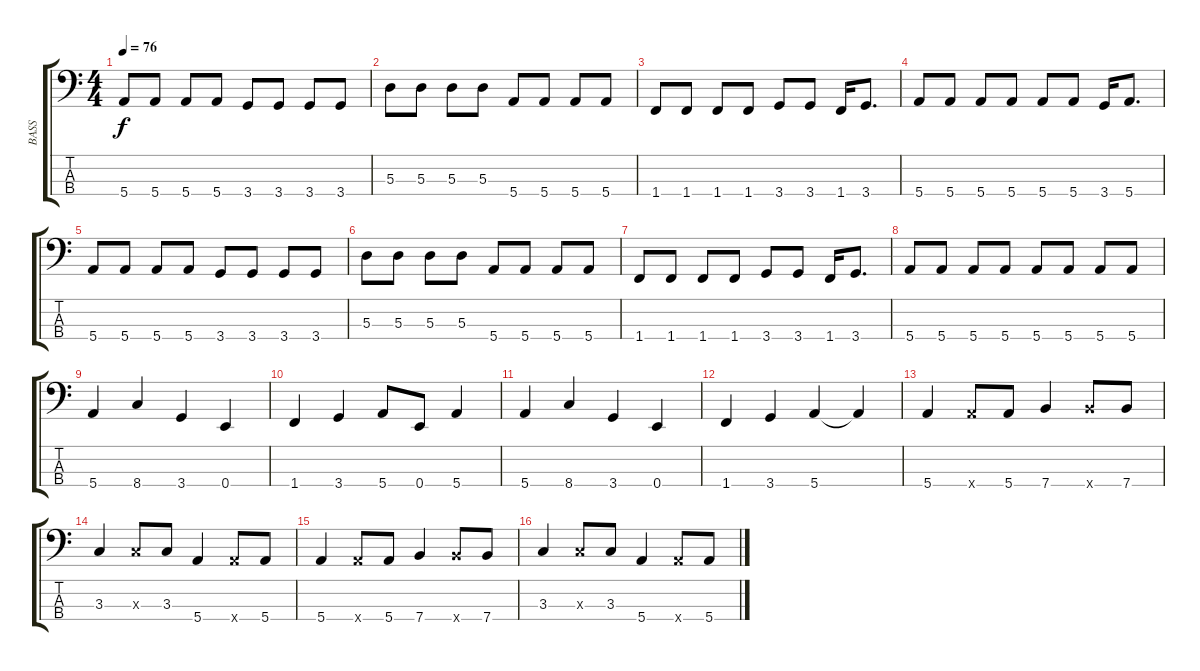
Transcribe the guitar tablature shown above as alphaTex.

\track ("BASS" "BASS") {instrument electricbassfinger}
\staff {score tabs}
\tuning (G2 D2 A1 E1) {hide}
\ts (4 4)
\tempo 76
\clef f4
\ks c
5.4.8{dy f} 5.4.8 5.4.8 5.4.8 3.4.8 3.4.8 3.4.8 3.4.8 |
5.3.8 5.3.8 5.3.8 5.3.8 5.4.8 5.4.8 5.4.8 5.4.8 |
1.4.8 1.4.8 1.4.8 1.4.8 3.4.8 3.4.8 1.4.16 3.4.8{d} |
5.4.8 5.4.8 5.4.8 5.4.8 5.4.8 5.4.8 3.4.16 5.4.8{d} |
5.4.8 5.4.8 5.4.8 5.4.8 3.4.8 3.4.8 3.4.8 3.4.8 |
5.3.8 5.3.8 5.3.8 5.3.8 5.4.8 5.4.8 5.4.8 5.4.8 |
1.4.8 1.4.8 1.4.8 1.4.8 3.4.8 3.4.8 1.4.16 3.4.8{d} |
5.4.8 5.4.8 5.4.8 5.4.8 5.4.8 5.4.8 5.4.8 5.4.8 |
5.4.4 8.4.4 3.4.4 0.4.4 |
1.4.4 3.4.4 5.4.8 0.4.8 5.4.4 |
5.4.4 8.4.4 3.4.4 0.4.4 |
1.4.4 3.4.4 5.4.4 5.4{t}.4 |
5.4.4 5.4{x}.8 5.4.8 7.4.4 7.4{x}.8 7.4.8 |
3.3.4 3.3{x}.8 3.3.8 5.4.4 5.4{x}.8 5.4.8 |
5.4.4 5.4{x}.8 5.4.8 7.4.4 7.4{x}.8 7.4.8 |
3.3.4 3.3{x}.8 3.3.8 5.4.4 5.4{x}.8 5.4.8
